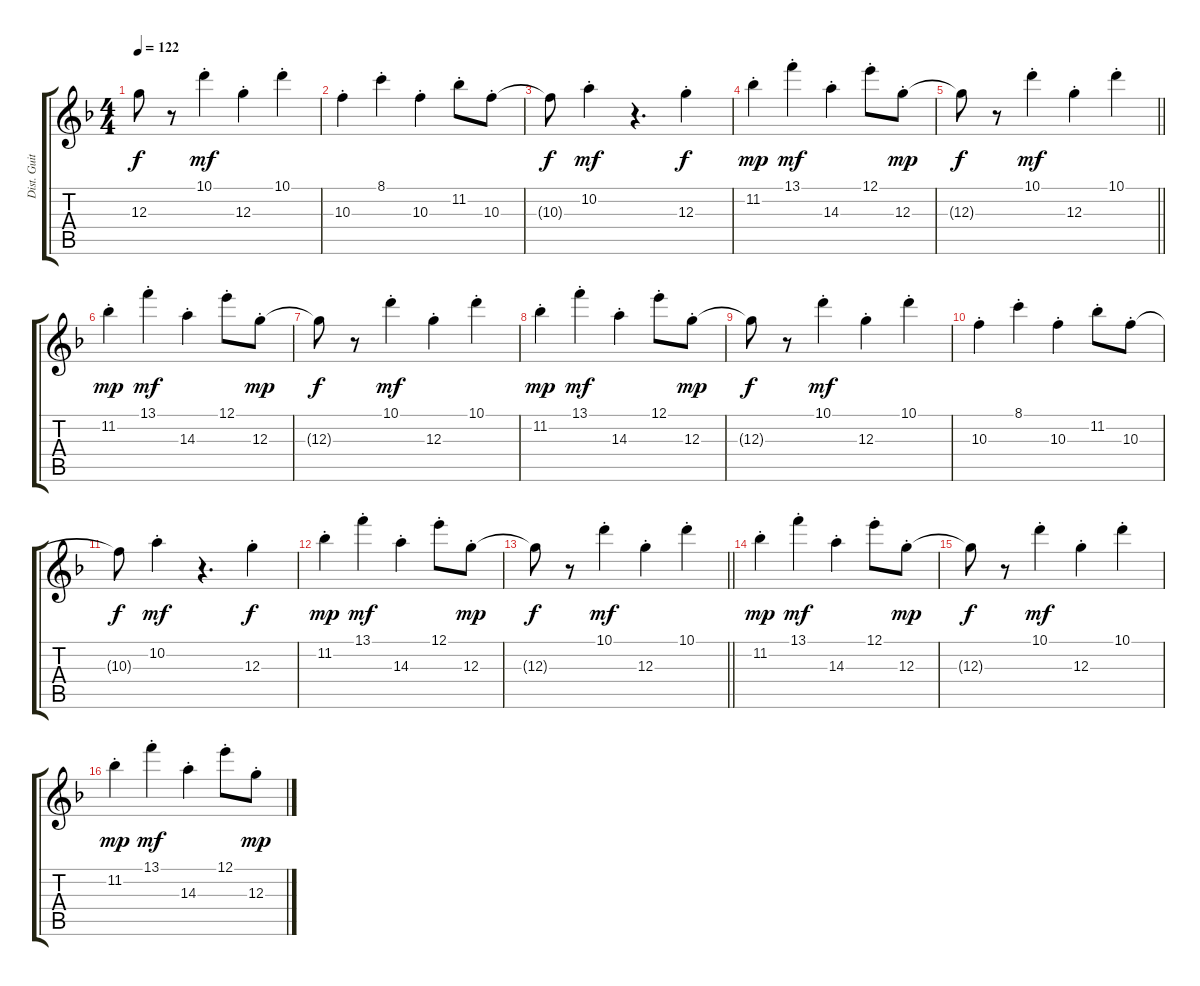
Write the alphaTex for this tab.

\track ("Dist. Guitar" "Dist. Guit") {instrument distortionguitar}
\staff {score tabs}
\tuning (E4 B3 G3 D3 A2 E2) {hide}
\ts (4 4)
\tempo 122
\clef g2
\ks f
12.3{t}.8{dy f} r.8 10.1{st}.4{dy mf} 12.3{st}.4 10.1{st}.4 |
10.3{st}.4 8.1{st}.4 10.3{st}.4 11.2{st}.8 10.3{st}.8 |
10.3{t}.8{dy f} 10.2{st}.4{dy mf} r.4{d} 12.3{st}.4{dy f} |
11.2{st}.4{dy mp} 13.1{st}.4{dy mf} 14.3{st}.4 12.1{st}.8 12.3{st}.8{dy mp} |
\barLineRight lightlight
12.3{t}.8{dy f} r.8 10.1{st}.4{dy mf} 12.3{st}.4 10.1{st}.4 |
11.2{st}.4{dy mp} 13.1{st}.4{dy mf} 14.3{st}.4 12.1{st}.8 12.3{st}.8{dy mp} |
12.3{t}.8{dy f} r.8 10.1{st}.4{dy mf} 12.3{st}.4 10.1{st}.4 |
11.2{st}.4{dy mp} 13.1{st}.4{dy mf} 14.3{st}.4 12.1{st}.8 12.3{st}.8{dy mp} |
12.3{t}.8{dy f} r.8 10.1{st}.4{dy mf} 12.3{st}.4 10.1{st}.4 |
10.3{st}.4 8.1{st}.4 10.3{st}.4 11.2{st}.8 10.3{st}.8 |
10.3{t}.8{dy f} 10.2{st}.4{dy mf} r.4{d} 12.3{st}.4{dy f} |
11.2{st}.4{dy mp} 13.1{st}.4{dy mf} 14.3{st}.4 12.1{st}.8 12.3{st}.8{dy mp} |
\barLineRight lightlight
12.3{t}.8{dy f} r.8 10.1{st}.4{dy mf} 12.3{st}.4 10.1{st}.4 |
11.2{st}.4{dy mp} 13.1{st}.4{dy mf} 14.3{st}.4 12.1{st}.8 12.3{st}.8{dy mp} |
12.3{t}.8{dy f} r.8 10.1{st}.4{dy mf} 12.3{st}.4 10.1{st}.4 |
11.2{st}.4{dy mp} 13.1{st}.4{dy mf} 14.3{st}.4 12.1{st}.8 12.3{st}.8{dy mp}
